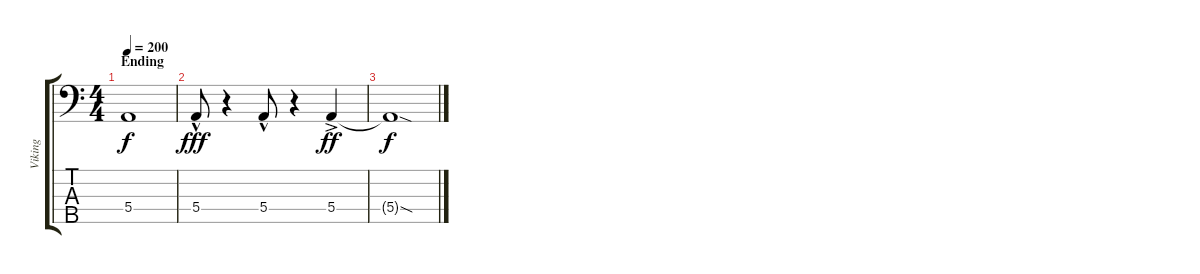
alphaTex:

\track ("Viking" "Viking") {instrument electricbassfinger}
\staff {score tabs}
\tuning (G2 D2 A1 E1 B0) {hide}
\ts (4 4)
\section ("" "Ending")
\tempo 200
\clef f4
\ks c
5.4.1{dy f} |
5.4{hac}.8{dy fff} r.4 5.4{hac}.8 r.4 5.4{ac}.4{dy ff} |
5.4{sod t}.1{dy f}
